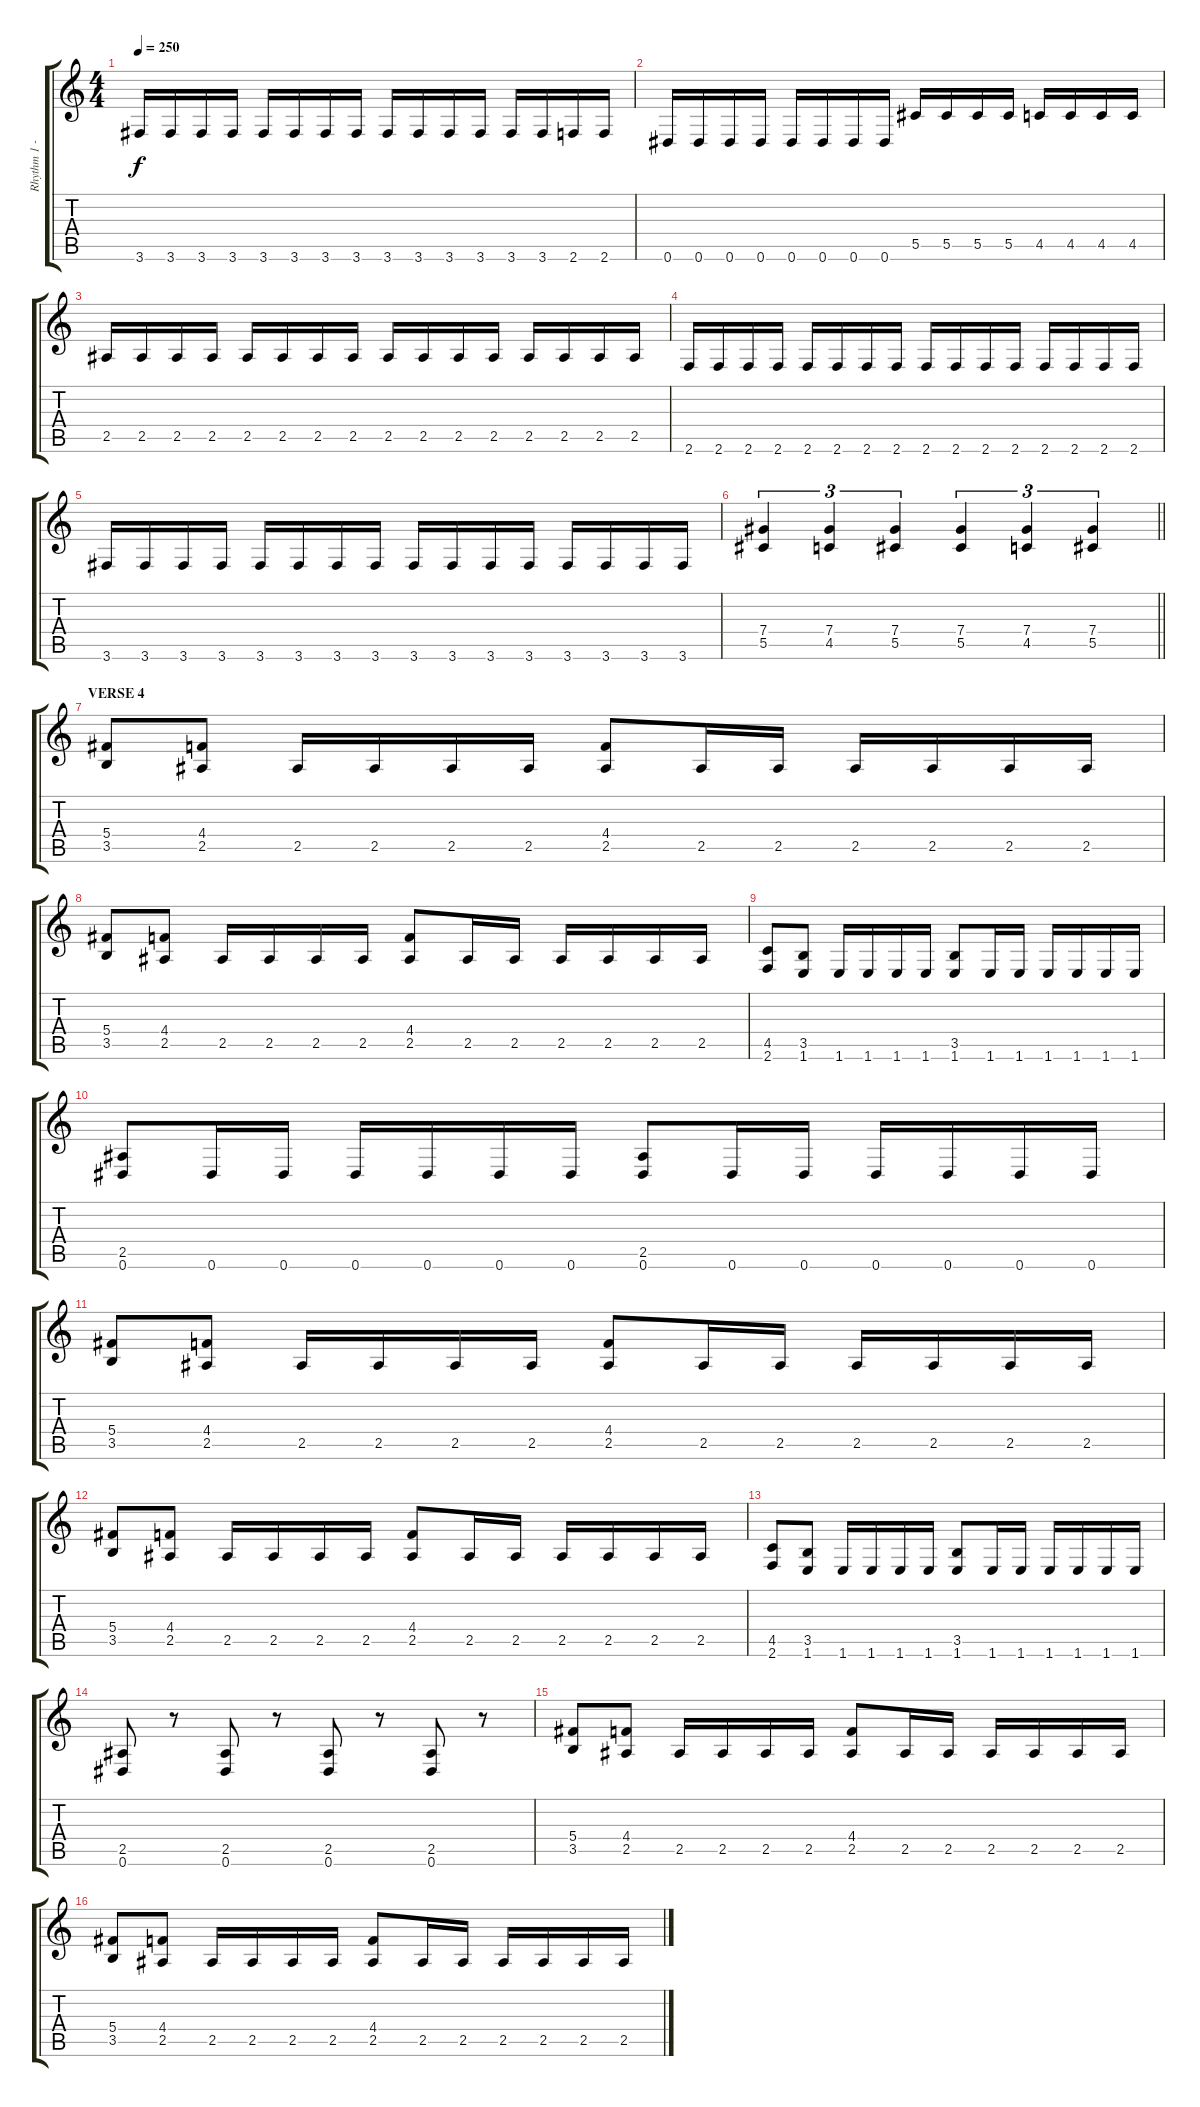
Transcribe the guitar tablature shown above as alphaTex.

\track ("Rhythm 1 - Ronny Dorian" "Rhythm 1 -") {instrument distortionguitar}
\staff {score tabs}
\tuning (Eb4 Bb3 Gb3 Db3 Ab2 Eb2) {hide}
\ts (4 4)
\tempo 250
\clef g2
\ks c
3.6.16{dy f} 3.6.16 3.6.16 3.6.16 3.6.16 3.6.16 3.6.16 3.6.16 3.6.16 3.6.16 3.6.16 3.6.16 3.6.16 3.6.16 2.6.16 2.6.16 |
0.6.16 0.6.16 0.6.16 0.6.16 0.6.16 0.6.16 0.6.16 0.6.16 5.5.16 5.5.16 5.5.16 5.5.16 4.5.16 4.5.16 4.5.16 4.5.16 |
2.5.16 2.5.16 2.5.16 2.5.16 2.5.16 2.5.16 2.5.16 2.5.16 2.5.16 2.5.16 2.5.16 2.5.16 2.5.16 2.5.16 2.5.16 2.5.16 |
2.6.16 2.6.16 2.6.16 2.6.16 2.6.16 2.6.16 2.6.16 2.6.16 2.6.16 2.6.16 2.6.16 2.6.16 2.6.16 2.6.16 2.6.16 2.6.16 |
3.6.16 3.6.16 3.6.16 3.6.16 3.6.16 3.6.16 3.6.16 3.6.16 3.6.16 3.6.16 3.6.16 3.6.16 3.6.16 3.6.16 3.6.16 3.6.16 |
\barLineRight lightlight
(7.4 5.5).4{tu (3 2)} (7.4 4.5).4{tu (3 2)} (7.4 5.5).4{tu (3 2)} (7.4 5.5).4{tu (3 2)} (7.4 4.5).4{tu (3 2)} (7.4 5.5).4{tu (3 2)} |
\section ("" "VERSE 4")
(5.4 3.5).8 (4.4 2.5).8 2.5.16 2.5.16 2.5.16 2.5.16 (4.4 2.5).8 2.5.16 2.5.16 2.5.16 2.5.16 2.5.16 2.5.16 |
(5.4 3.5).8 (4.4 2.5).8 2.5.16 2.5.16 2.5.16 2.5.16 (4.4 2.5).8 2.5.16 2.5.16 2.5.16 2.5.16 2.5.16 2.5.16 |
(4.5 2.6).8 (3.5 1.6).8 1.6.16 1.6.16 1.6.16 1.6.16 (3.5 1.6).8 1.6.16 1.6.16 1.6.16 1.6.16 1.6.16 1.6.16 |
(2.5 0.6).8 0.6.16 0.6.16 0.6.16 0.6.16 0.6.16 0.6.16 (2.5 0.6).8 0.6.16 0.6.16 0.6.16 0.6.16 0.6.16 0.6.16 |
(5.4 3.5).8 (4.4 2.5).8 2.5.16 2.5.16 2.5.16 2.5.16 (4.4 2.5).8 2.5.16 2.5.16 2.5.16 2.5.16 2.5.16 2.5.16 |
(5.4 3.5).8 (4.4 2.5).8 2.5.16 2.5.16 2.5.16 2.5.16 (4.4 2.5).8 2.5.16 2.5.16 2.5.16 2.5.16 2.5.16 2.5.16 |
(4.5 2.6).8 (3.5 1.6).8 1.6.16 1.6.16 1.6.16 1.6.16 (3.5 1.6).8 1.6.16 1.6.16 1.6.16 1.6.16 1.6.16 1.6.16 |
(2.5 0.6).8 r.8 (2.5 0.6).8 r.8 (2.5 0.6).8 r.8 (2.5 0.6).8 r.8 |
(5.4 3.5).8 (4.4 2.5).8 2.5.16 2.5.16 2.5.16 2.5.16 (4.4 2.5).8 2.5.16 2.5.16 2.5.16 2.5.16 2.5.16 2.5.16 |
(5.4 3.5).8 (4.4 2.5).8 2.5.16 2.5.16 2.5.16 2.5.16 (4.4 2.5).8 2.5.16 2.5.16 2.5.16 2.5.16 2.5.16 2.5.16
